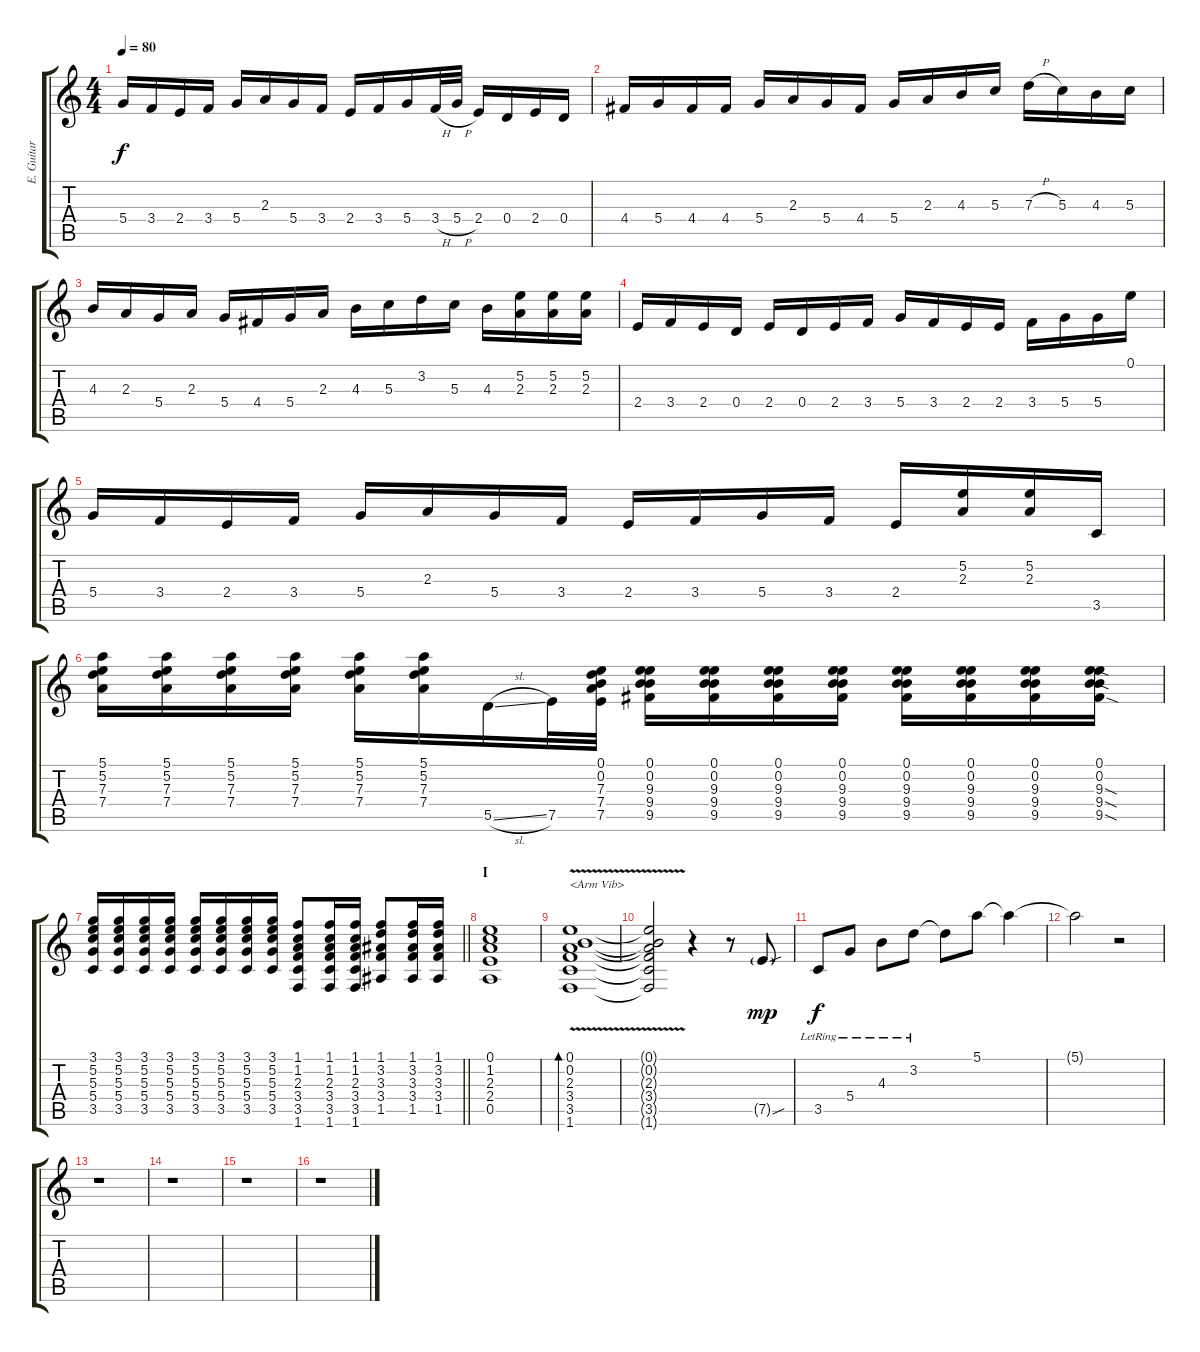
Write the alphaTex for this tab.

\track ("E. Guitar II" "E. Guitar ") {instrument electricguitarclean}
\staff {score tabs}
\tuning (E4 B3 G3 D3 A2 E2) {hide}
\ts (4 4)
\tempo 80
\clef g2
\ks c
5.4.16{dy f} 3.4.16 2.4.16 3.4.16 5.4.16 2.3.16 5.4.16 3.4.16 2.4.16 3.4.16 5.4.16 3.4{h}.32 5.4{h}.32 2.4.16 0.4.16 2.4.16 0.4.16 |
4.4.16 5.4.16 4.4.16 4.4.16 5.4.16 2.3.16 5.4.16 4.4.16 5.4.16 2.3.16 4.3.16 5.3.16 7.3{h}.16 5.3.16 4.3.16 5.3.16 |
4.3.16 2.3.16 5.4.16 2.3.16 5.4.16 4.4.16 5.4.16 2.3.16 4.3.16 5.3.16 3.2.16 5.3.16 4.3.16 (5.2 2.3).16 (5.2 2.3).16 (5.2 2.3).16 |
2.4.16 3.4.16 2.4.16 0.4.16 2.4.16 0.4.16 2.4.16 3.4.16 5.4.16 3.4.16 2.4.16 2.4.16 3.4.16 5.4.16 5.4.16 0.1.16 |
5.4.16 3.4.16 2.4.16 3.4.16 5.4.16 2.3.16 5.4.16 3.4.16 2.4.16 3.4.16 5.4.16 3.4.16 2.4.16 (5.2 2.3).16 (5.2 2.3).16 3.5.16 |
(5.1 5.2 7.3 7.4).16 (5.1 5.2 7.3 7.4).16 (5.1 5.2 7.3 7.4).16 (5.1 5.2 7.3 7.4).16 (5.1 5.2 7.3 7.4).16 (5.1 5.2 7.3 7.4).16 5.5{sl}.16 7.5.32 (0.1 0.2 7.3 7.4 7.5).32 (0.1 0.2 9.3 9.4 9.5).16 (0.1 0.2 9.3 9.4 9.5).16 (0.1 0.2 9.3 9.4 9.5).16 (0.1 0.2 9.3 9.4 9.5).16 (0.1 0.2 9.3 9.4 9.5).16 (0.1 0.2 9.3 9.4 9.5).16 (0.1 0.2 9.3 9.4 9.5).16 (0.1 0.2 9.3{sod} 9.4{sod} 9.5{sod}).16 |
\barLineRight lightlight
(3.1 5.2 5.3 5.4 3.5).16 (3.1 5.2 5.3 5.4 3.5).16 (3.1 5.2 5.3 5.4 3.5).16 (3.1 5.2 5.3 5.4 3.5).16 (3.1 5.2 5.3 5.4 3.5).16 (3.1 5.2 5.3 5.4 3.5).16 (3.1 5.2 5.3 5.4 3.5).16 (3.1 5.2 5.3 5.4 3.5).16 (1.1 1.2 2.3 3.4 3.5 1.6).8 (1.1 1.2 2.3 3.4 3.5 1.6).16 (1.1 1.2 2.3 3.4 3.5 1.6).16 (1.1 3.2 3.3 3.4 1.5).8 (1.1 3.2 3.3 3.4 1.5).16 (1.1 3.2 3.3 3.4 1.5).16 |
\section ("" "I")
(0.1 1.2 2.3 2.4 0.5).1 |
(0.1{v} 0.2{v} 2.3{v} 3.4{v} 3.5{v} 1.6{v}).1{bd 120 txt "<Arm Vib>"} |
(0.1{t} 0.2{t} 2.3{t} 3.4{t} 3.5{t} 1.6{t}).2 r.4 r.8 7.5{sou g}.8{dy mp} |
3.5{lr}.8{dy f} 5.4{lr}.8 4.3{lr}.8 3.2{lr}.8 3.2{t}.8 5.1.8 5.1{t}.4 |
5.1{t}.2 r.2 |
r.1 |
r.1 |
r.1 |
r.1
